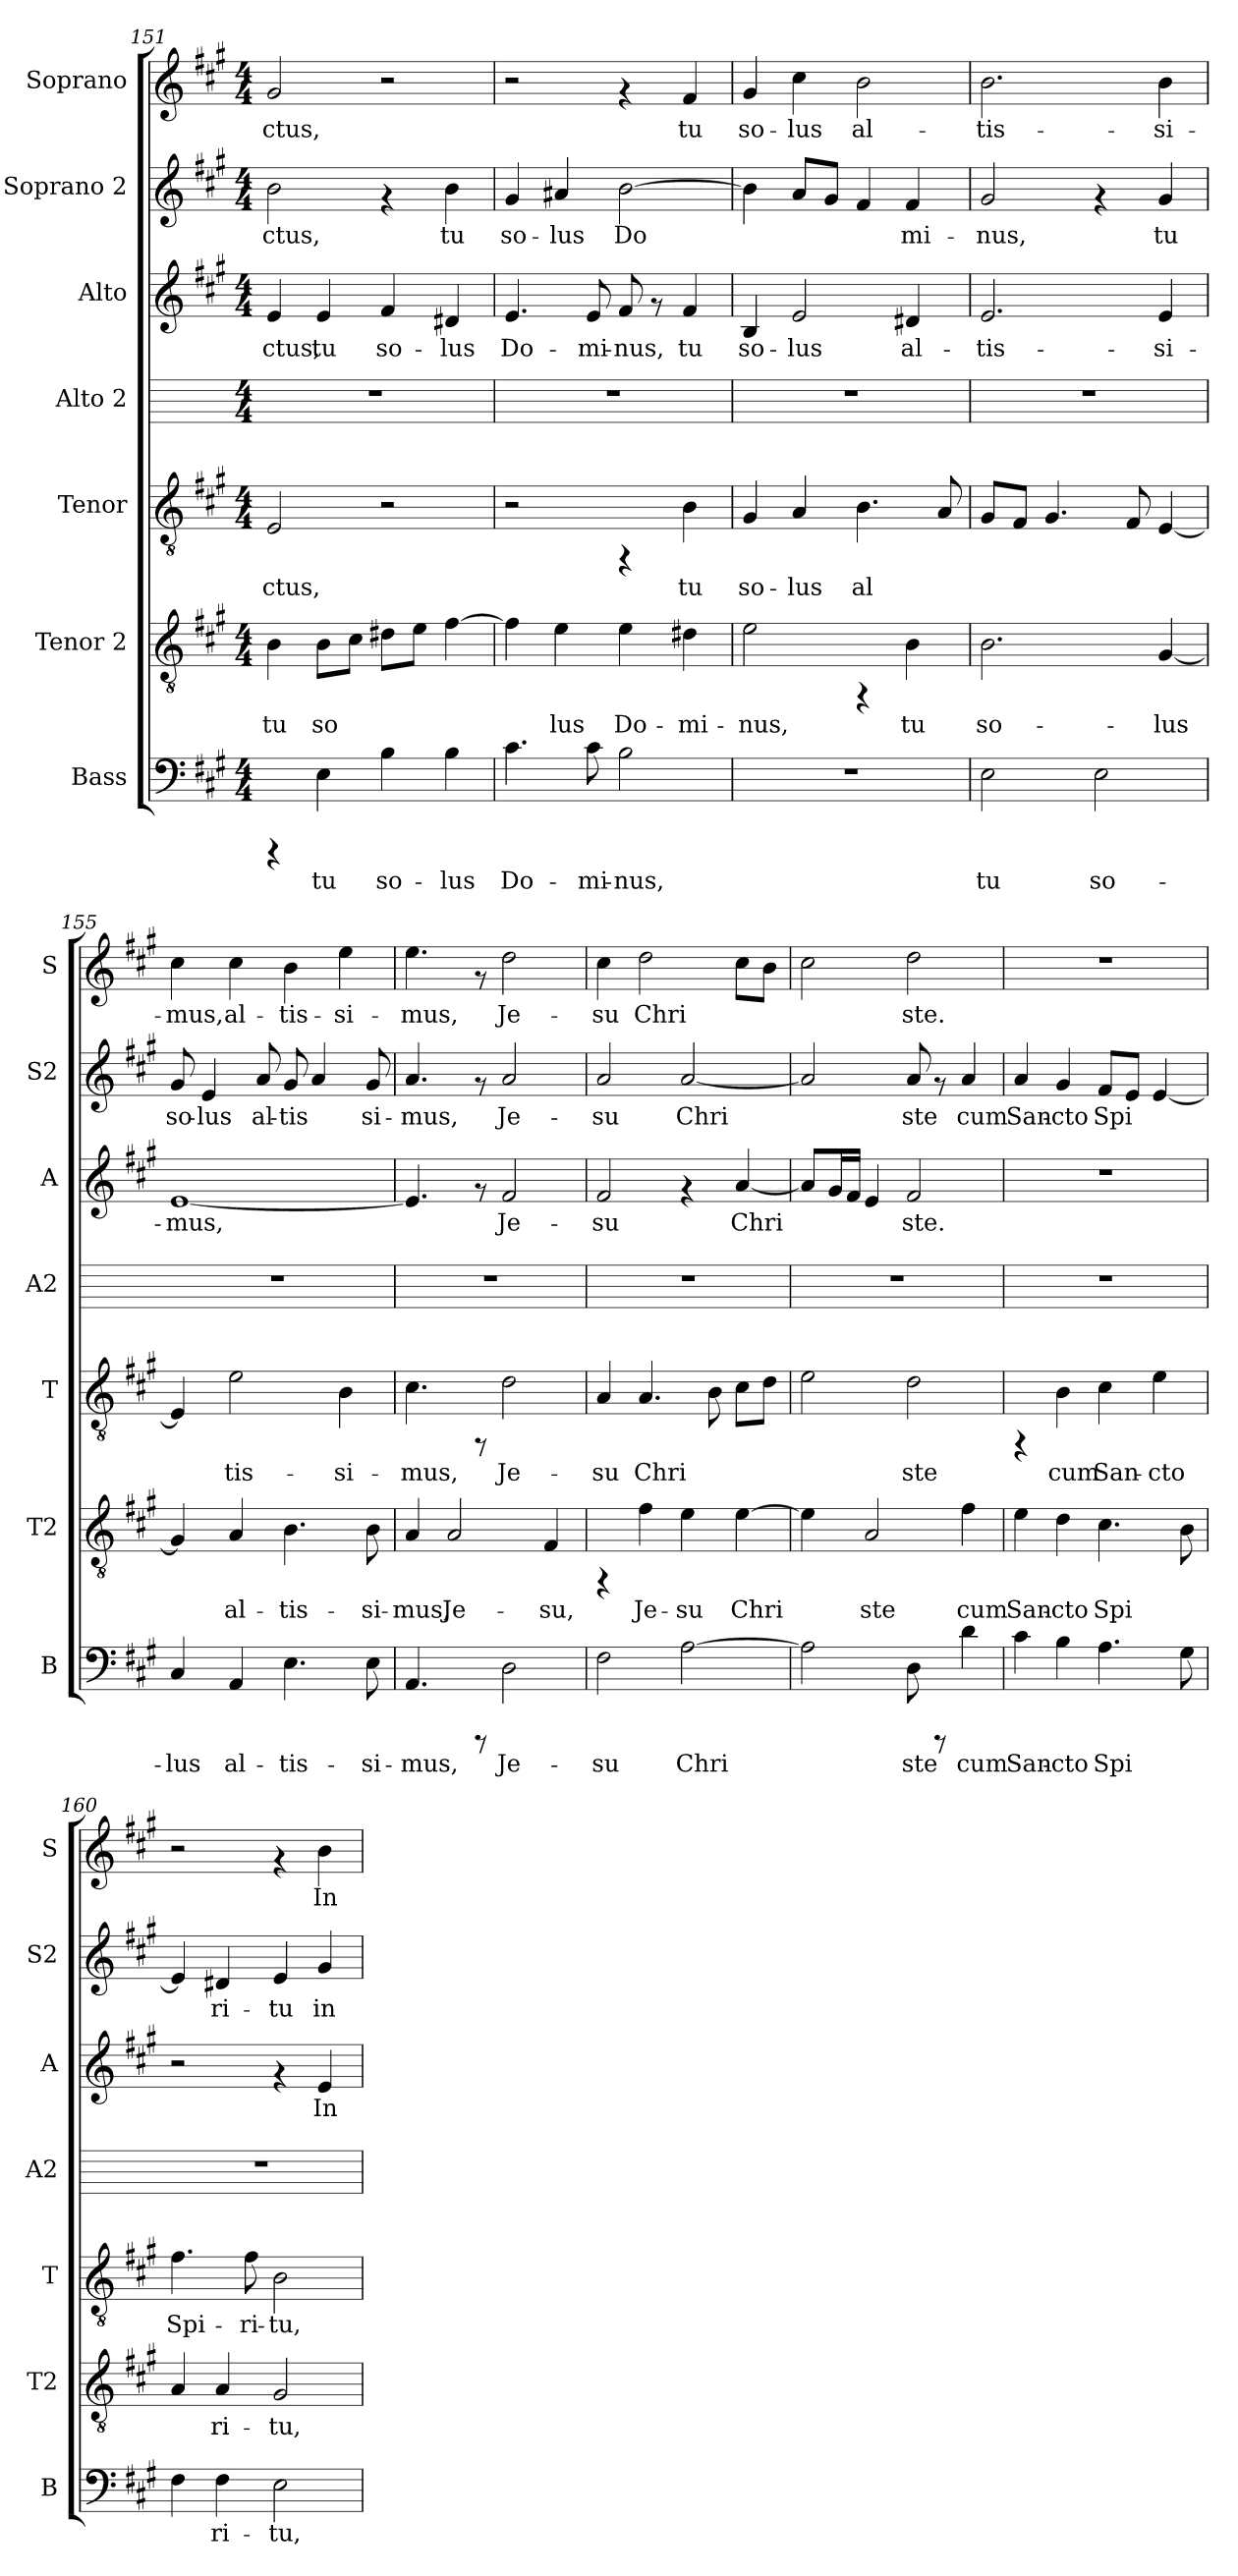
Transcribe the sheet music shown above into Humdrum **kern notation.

**kern	**text	**kern	**text	**kern	**text	**kern	**kern	**text	**kern	**text	**kern	**text
*part7	*part7	*part6	*part6	*part5	*part5	*part4	*part3	*part3	*part2	*part2	*part1	*part1
*staff7	*staff7	*staff6	*staff6	*staff5	*staff5	*staff4	*staff3	*staff3	*staff2	*staff2	*staff1	*staff1
*I"Bass	*	*I"Tenor 2	*	*I"Tenor	*	*I"Alto 2	*I"Alto	*	*I"Soprano 2	*	*I"Soprano	*
*I'B	*	*I'T2	*	*I'T	*	*I'A2	*I'A	*	*I'S2	*	*I'S	*
*clefF4	*	*clefGv2	*	*clefGv2	*	*	*clefG2	*	*clefG2	*	*clefG2	*
*k[f#c#g#]	*	*k[f#c#g#]	*	*k[f#c#g#]	*	*k[]	*k[f#c#g#]	*	*k[f#c#g#]	*	*k[f#c#g#]	*
*A:	*	*A:	*	*A:	*	*C:	*A:	*	*A:	*	*A:	*
*M4/4	*	*M4/4	*	*M4/4	*	*M4/4	*M4/4	*	*M4/4	*	*M4/4	*
=151	=151	=151	=151	=151	=151	=151	=151	=151	=151	=151	=151	=151
!	!	!	!LO:LY:b:cj	!	!LO:LY:b:cj	!	!	!LO:LY:b:cj	!	!LO:LY:b:cj	!	!LO:LY:b:cj
4rCCC	.	4B\	tu	2E/	-ctus,	1r	4e/	-ctus,	2b\	-ctus,	2g#/	-ctus,
!	!LO:LY:b:cj	!	!LO:LY:b:cj	!	!	!	!	!LO:LY:b:cj	!	!	!	!
4E\	tu	8B\L	so-	.	.	.	4e/	tu	.	.	.	.
!	!	!	!LO:LY:b:cj	!	!	!	!	!	!	!	!	!
.	.	8c#\J	--	.	.	.	.	.	.	.	.	.
!	!LO:LY:b:cj	!	!LO:LY:b:cj	!	!	!	!	!LO:LY:b:cj	!	!	!	!
4B\	so-	8d#X\L	--	2r	.	.	4f#/	so-	4rf	.	2r	.
!	!	!	!LO:LY:b:cj	!	!	!	!	!	!	!	!	!
.	.	8e\J	--	.	.	.	.	.	.	.	.	.
!	!LO:LY:b:cj	!	!LO:LY:b:cj	!	!	!	!	!LO:LY:b:cj	!	!LO:LY:b:cj	!	!
4B\	-lus	[>4f#\	--	.	.	.	4d#X/	-lus	4b\	tu	.	.
=152	=152	=152	=152	=152	=152	=152	=152	=152	=152	=152	=152	=152
!	!LO:LY:b:cj	!	!LO:LY:b:cj	!	!	!	!	!LO:LY:b:cj	!	!LO:LY:b:cj	!	!
4.c#\	Do-	4f#\]	--	2r	.	1r	4.e/	Do-	4g#/	so-	2r	.
!	!	!	!LO:LY:b:cj	!	!	!	!	!	!	!LO:LY:b:cj	!	!
.	.	4e\	-lus	.	.	.	.	.	4a#X/	-lus	.	.
!	!LO:LY:b:cj	!	!	!	!	!	!	!LO:LY:b:cj	!	!	!	!
8c#\	-mi-	.	.	.	.	.	8e/	-mi-	.	.	.	.
!	!LO:LY:b:cj	!	!LO:LY:b:cj	!	!	!	!	!LO:LY:b:cj	!	!LO:LY:b:cj	!	!
2B\	-nus,	4e\	Do-	4rFF	.	.	8f#/	-nus,	[>2b\	Do-	4rf	.
.	.	.	.	.	.	.	8rf	.	.	.	.	.
!	!	!	!LO:LY:b:cj	!	!LO:LY:b:cj	!	!	!LO:LY:b:cj	!	!	!	!LO:LY:b:cj
.	.	4d#X\	-mi-	4B\	tu	.	4f#/	tu	.	.	4f#/	tu
!!LO:PB:g=z
=153	=153	=153	=153	=153	=153	=153	=153	=153	=153	=153	=153	=153
!	!	!	!LO:LY:b:cj	!	!LO:LY:b:cj	!	!	!LO:LY:b:cj	!	!LO:LY:b:cj	!	!LO:LY:b:cj
1r	.	2e\	-nus,	4G#/	so-	1r	4B/	so-	4b\]	--	4g#/	so-
!	!	!	!	!	!LO:LY:b:cj	!	!	!LO:LY:b:cj	!	!LO:LY:b:cj	!	!LO:LY:b:cj
.	.	.	.	4A/	-lus	.	2e/	-lus	8a/L	--	4cc#\	-lus
!	!	!	!	!	!	!	!	!	!	!LO:LY:b:cj	!	!
.	.	.	.	.	.	.	.	.	8g#/J	--	.	.
!	!	!	!	!	!LO:LY:b:cj	!	!	!	!	!LO:LY:b:cj	!	!LO:LY:b:cj
.	.	4rFF	.	4.B\	al-	.	.	.	4f#/	--	2b\	al-
!	!	!	!LO:LY:b:cj	!	!	!	!	!LO:LY:b:cj	!	!LO:LY:b:cj	!	!
.	.	4B\	tu	.	.	.	4d#X/	al-	4f#/	-mi-	.	.
!	!	!	!	!	!LO:LY:b:cj	!	!	!	!	!	!	!
.	.	.	.	8A/	--	.	.	.	.	.	.	.
=154	=154	=154	=154	=154	=154	=154	=154	=154	=154	=154	=154	=154
!	!LO:LY:b:cj	!	!LO:LY:b:cj	!	!LO:LY:b:cj	!	!	!LO:LY:b:cj	!	!LO:LY:b:cj	!	!LO:LY:b:cj
2E\	tu	2.B\	so-	8G#/L	--	1r	2.e/	-tis-	2g#/	-nus,	2.b\	-tis-
!	!	!	!	!	!LO:LY:b:cj	!	!	!	!	!	!	!
.	.	.	.	8F#/J	--	.	.	.	.	.	.	.
!	!	!	!	!	!LO:LY:b:cj	!	!	!	!	!	!	!
.	.	.	.	4.G#/	--	.	.	.	.	.	.	.
!	!LO:LY:b:cj	!	!	!	!	!	!	!	!	!	!	!
2E\	so-	.	.	.	.	.	.	.	4rf	.	.	.
!	!	!	!	!	!LO:LY:b:cj	!	!	!	!	!	!	!
.	.	.	.	8F#/	--	.	.	.	.	.	.	.
!	!	!	!LO:LY:b:cj	!	!LO:LY:b:cj	!	!	!LO:LY:b:cj	!	!LO:LY:b:cj	!	!LO:LY:b:cj
.	.	[<4G#/	-lus	[<4E/	--	.	4e/	-si-	4g#/	tu	4b\	-si-
=155	=155	=155	=155	=155	=155	=155	=155	=155	=155	=155	=155	=155
!	!LO:LY:b:cj	!	!LO:LY:b:cj	!	!LO:LY:b:cj	!	!	!LO:LY:b:cj	!	!LO:LY:b:cj	!	!LO:LY:b:cj
4C#/	-lus	4G#/]	.	4E/]	--	1r	[<1e	-mus,	8g#/	so-	4cc#\	-mus,
!	!	!	!	!	!	!	!	!	!	!LO:LY:b:cj	!	!
.	.	.	.	.	.	.	.	.	4e/	-lus	.	.
!	!LO:LY:b:cj	!	!LO:LY:b:cj	!	!LO:LY:b:cj	!	!	!	!	!	!	!LO:LY:b:cj
4AA/	al-	4A/	al-	2e\	-tis-	.	.	.	.	.	4cc#\	al-
!	!	!	!	!	!	!	!	!	!	!LO:LY:b:cj	!	!
.	.	.	.	.	.	.	.	.	8a/	al-	.	.
!	!LO:LY:b:cj	!	!LO:LY:b:cj	!	!	!	!	!	!	!LO:LY:b:cj	!	!LO:LY:b:cj
4.E\	-tis-	4.B\	-tis-	.	.	.	.	.	8g#/	-tis-	4b\	-tis-
!	!	!	!	!	!	!	!	!	!	!LO:LY:b:cj	!	!
.	.	.	.	.	.	.	.	.	4a/	--	.	.
!	!	!	!	!	!LO:LY:b:cj	!	!	!	!	!	!	!LO:LY:b:cj
.	.	.	.	4B\	-si-	.	.	.	.	.	4ee\	-si-
!	!LO:LY:b:cj	!	!LO:LY:b:cj	!	!	!	!	!	!	!LO:LY:b:cj	!	!
8E\	-si-	8B\	-si-	.	.	.	.	.	8g#/	-si-	.	.
=156	=156	=156	=156	=156	=156	=156	=156	=156	=156	=156	=156	=156
!	!LO:LY:b:cj	!	!LO:LY:b:cj	!	!LO:LY:b:cj	!	!	!LO:LY:b:cj	!	!LO:LY:b:cj	!	!LO:LY:b:cj
4.AA/	-mus,	4A/	-mus,	4.c#\	-mus,	1r	4.e/]	.	4.a/	-mus,	4.ee\	-mus,
!	!	!	!LO:LY:b:cj	!	!	!	!	!	!	!	!	!
.	.	2A/	Je-	.	.	.	.	.	.	.	.	.
8rCCC	.	.	.	8rFF	.	.	8rf	.	8rf	.	8rf	.
!	!LO:LY:b:cj	!	!	!	!LO:LY:b:cj	!	!	!LO:LY:b:cj	!	!LO:LY:b:cj	!	!LO:LY:b:cj
2D\	Je-	.	.	2d\	Je-	.	2f#/	Je-	2a/	Je-	2dd\	Je-
!	!	!	!LO:LY:b:cj	!	!	!	!	!	!	!	!	!
.	.	4F#/	-su,	.	.	.	.	.	.	.	.	.
=157	=157	=157	=157	=157	=157	=157	=157	=157	=157	=157	=157	=157
!	!LO:LY:b:cj	!	!	!	!LO:LY:b:cj	!	!	!LO:LY:b:cj	!	!LO:LY:b:cj	!	!LO:LY:b:cj
2F#\	-su	4rFF	.	4A/	-su	1r	2f#/	-su	2a/	-su	4cc#\	-su
!	!	!	!LO:LY:b:cj	!	!LO:LY:b:cj	!	!	!	!	!	!	!LO:LY:b:cj
.	.	4f#\	Je-	4.A/	Chri-	.	.	.	.	.	2dd\	Chri-
!	!LO:LY:b:cj	!	!LO:LY:b:cj	!	!	!	!	!	!	!LO:LY:b:cj	!	!
[>2A\	Chri-	4e\	-su	.	.	.	4rf	.	[<2a/	Chri-	.	.
!	!	!	!	!	!LO:LY:b:cj	!	!	!	!	!	!	!
.	.	.	.	8B\	--	.	.	.	.	.	.	.
!	!	!	!LO:LY:b:cj	!	!LO:LY:b:cj	!	!	!LO:LY:b:cj	!	!	!	!LO:LY:b:cj
.	.	[>4e\	Chri-	8c#\L	--	.	[<4a/	Chri-	.	.	8cc#\L	--
!	!	!	!	!	!LO:LY:b:cj	!	!	!	!	!	!	!LO:LY:b:cj
.	.	.	.	8d\J	--	.	.	.	.	.	8b\J	--
=158	=158	=158	=158	=158	=158	=158	=158	=158	=158	=158	=158	=158
!	!LO:LY:b:cj	!	!LO:LY:b:cj	!	!LO:LY:b:cj	!	!	!LO:LY:b:cj	!	!LO:LY:b:cj	!	!LO:LY:b:cj
2A\]	--	4e\]	--	2e\	--	1r	8a/L]	--	2a/]	--	2cc#\	--
!	!	!	!	!	!	!	!	!LO:LY:b:cj	!	!	!	!
.	.	.	.	.	.	.	16g#/	--	.	.	.	.
!	!	!	!	!	!	!	!	!LO:LY:b:cj	!	!	!	!
.	.	.	.	.	.	.	16f#/J	--	.	.	.	.
!	!	!	!LO:LY:b:cj	!	!	!	!	!LO:LY:b:cj	!	!	!	!
.	.	2A/	-ste	.	.	.	4e/	--	.	.	.	.
!	!LO:LY:b:cj	!	!	!	!LO:LY:b:cj	!	!	!LO:LY:b:cj	!	!LO:LY:b:cj	!	!LO:LY:b:cj
8D\	-ste	.	.	2d\	-ste	.	2f#/	-ste.	8a/	-ste	2dd\	-ste.
8rCCC	.	.	.	.	.	.	.	.	8rf	.	.	.
!	!LO:LY:b:cj	!	!LO:LY:b:cj	!	!	!	!	!	!	!LO:LY:b:cj	!	!
4d\	cum	4f#\	cum	.	.	.	.	.	4a/	cum	.	.
=159	=159	=159	=159	=159	=159	=159	=159	=159	=159	=159	=159	=159
!	!LO:LY:b:cj	!	!LO:LY:b:cj	!	!	!	!	!	!	!LO:LY:b:cj	!	!
4c#\	San-	4e\	San-	4rFF	.	1r	1r	.	4a/	San-	1r	.
!	!LO:LY:b:cj	!	!LO:LY:b:cj	!	!LO:LY:b:cj	!	!	!	!	!LO:LY:b:cj	!	!
4B\	-cto	4d\	-cto	4B\	cum	.	.	.	4g#/	-cto	.	.
!	!LO:LY:b:cj	!	!LO:LY:b:cj	!	!LO:LY:b:cj	!	!	!	!	!LO:LY:b:cj	!	!
4.A\	Spi-	4.c#\	Spi-	4c#\	San-	.	.	.	8f#/L	Spi-	.	.
!	!	!	!	!	!	!	!	!	!	!LO:LY:b:cj	!	!
.	.	.	.	.	.	.	.	.	8e/J	--	.	.
!	!	!	!	!	!LO:LY:b:cj	!	!	!	!	!LO:LY:b:cj	!	!
.	.	.	.	4e\	-cto	.	.	.	[<4e/	--	.	.
!	!LO:LY:b:cj	!	!LO:LY:b:cj	!	!	!	!	!	!	!	!	!
8G#\	--	8B\	--	.	.	.	.	.	.	.	.	.
!!LO:LB:g=z
=160	=160	=160	=160	=160	=160	=160	=160	=160	=160	=160	=160	=160
!	!LO:LY:b:cj	!	!LO:LY:b:cj	!	!LO:LY:b:cj	!	!	!	!	!LO:LY:b:cj	!	!
4F#\	--	4A/	--	4.f#\	Spi-	1r	2r	.	4e/]	--	2r	.
!	!LO:LY:b:cj	!	!LO:LY:b:cj	!	!	!	!	!	!	!LO:LY:b:cj	!	!
4F#\	-ri-	4A/	-ri-	.	.	.	.	.	4d#X/	-ri-	.	.
!	!	!	!	!	!LO:LY:b:cj	!	!	!	!	!	!	!
.	.	.	.	8f#\	-ri-	.	.	.	.	.	.	.
!	!LO:LY:b:cj	!	!LO:LY:b:cj	!	!LO:LY:b:cj	!	!	!	!	!LO:LY:b:cj	!	!
2E\	-tu,	2G#/	-tu,	2B\	-tu,	.	4rf	.	4e/	-tu	4rf	.
!	!	!	!	!	!	!	!	!LO:LY:b:cj	!	!LO:LY:b:cj	!	!LO:LY:b:cj
.	.	.	.	.	.	.	4e/	In	4g#/	in	4b\	In
=	=	=	=	=	=	=	=	=	=	=	=	=
*-	*-	*-	*-	*-	*-	*-	*-	*-	*-	*-	*-	*-
